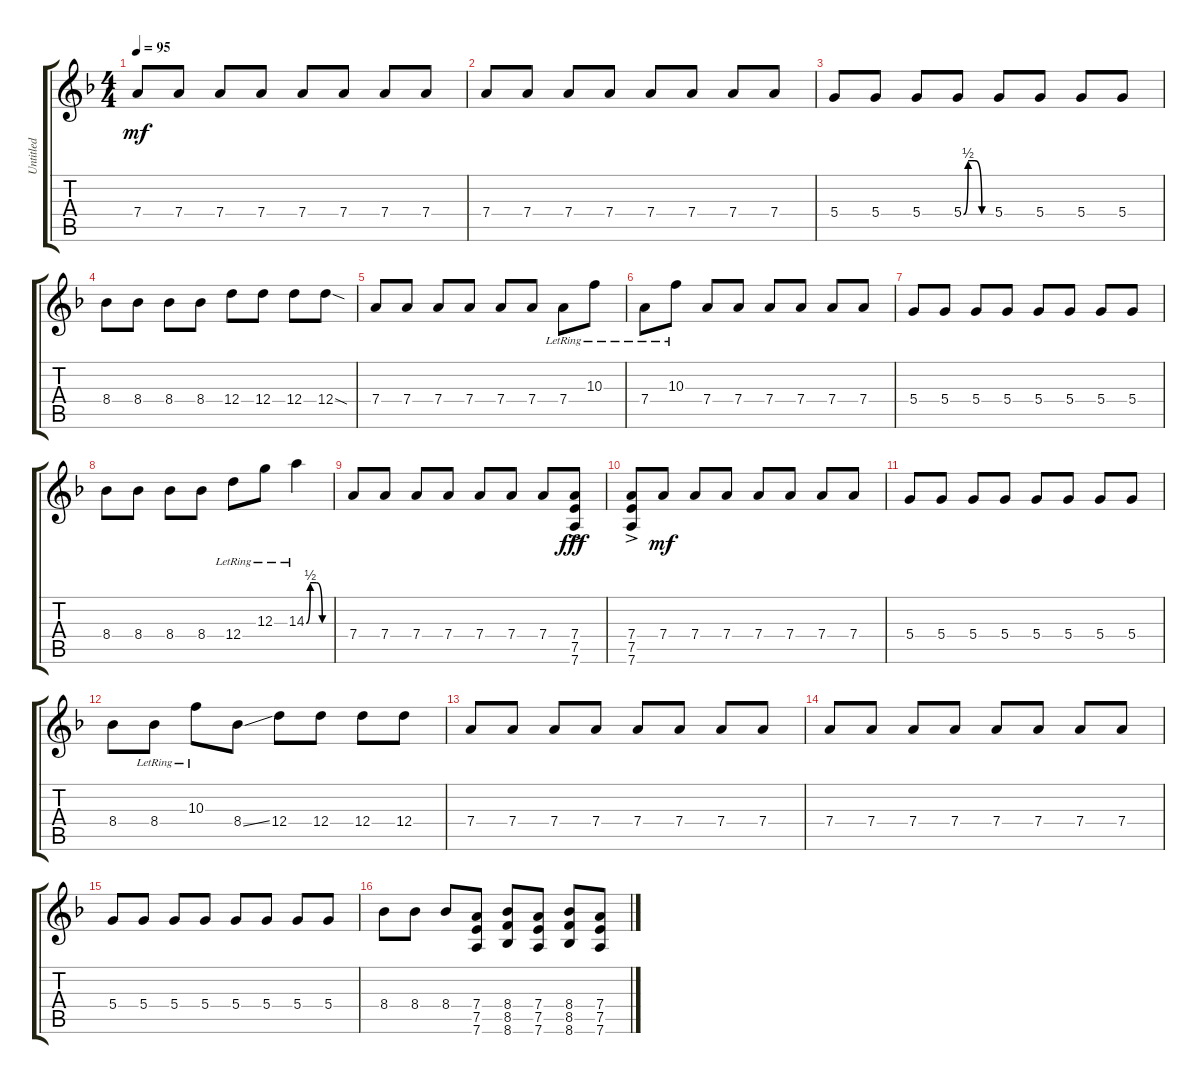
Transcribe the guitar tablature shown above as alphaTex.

\track ("Untitled" "Untitled") {instrument distortionguitar}
\staff {score tabs}
\tuning (E4 B3 G3 D3 A2 D2) {hide}
\ts (4 4)
\tempo 95
\clef g2
\ks f
7.4.8{dy mf instrument distortionguitar} 7.4.8 7.4.8 7.4.8 7.4.8 7.4.8 7.4.8 7.4.8 |
7.4.8 7.4.8 7.4.8 7.4.8 7.4.8 7.4.8 7.4.8 7.4.8 |
5.4.8 5.4.8 5.4.8 5.4{be (custom 0 0 10 2 25 2 40 0 60 0)}.8 5.4.8 5.4.8 5.4.8 5.4.8 |
8.4.8 8.4.8 8.4.8 8.4.8 12.4.8 12.4.8 12.4.8 12.4{sod}.8 |
7.4.8 7.4.8 7.4.8 7.4.8 7.4.8 7.4.8 7.4{lr}.8 10.3{lr}.8 |
7.4{lr}.8 10.3{lr}.8 7.4.8 7.4.8 7.4.8 7.4.8 7.4.8 7.4.8 |
5.4.8 5.4.8 5.4.8 5.4.8 5.4.8 5.4.8 5.4.8 5.4.8 |
8.4.8 8.4.8 8.4.8 8.4.8 12.4{lr}.8 12.3{lr}.8 14.3{be (custom 0 0 10 2 25 2 40 0 60 0) lr}.4 |
7.4.8 7.4.8 7.4.8 7.4.8 7.4.8 7.4.8 7.4.8 (7.4{ac} 7.5{ac} 7.6{ac}).8{dy fff} |
(7.4{ac} 7.5{ac} 7.6{ac}).8 7.4.8{dy mf} 7.4.8 7.4.8 7.4.8 7.4.8 7.4.8 7.4.8 |
5.4.8 5.4.8 5.4.8 5.4.8 5.4.8 5.4.8 5.4.8 5.4.8 |
8.4.8 8.4{lr}.8 10.3{lr}.8 8.4{ss}.8 12.4.8 12.4.8 12.4.8 12.4.8 |
7.4.8 7.4.8 7.4.8 7.4.8 7.4.8 7.4.8 7.4.8 7.4.8 |
7.4.8 7.4.8 7.4.8 7.4.8 7.4.8 7.4.8 7.4.8 7.4.8 |
5.4.8 5.4.8 5.4.8 5.4.8 5.4.8 5.4.8 5.4.8 5.4.8 |
8.4.8 8.4.8 8.4.8 (7.4 7.5 7.6).8 (8.4 8.5 8.6).8 (7.4 7.5 7.6).8 (8.4 8.5 8.6).8 (7.4 7.5 7.6).8
